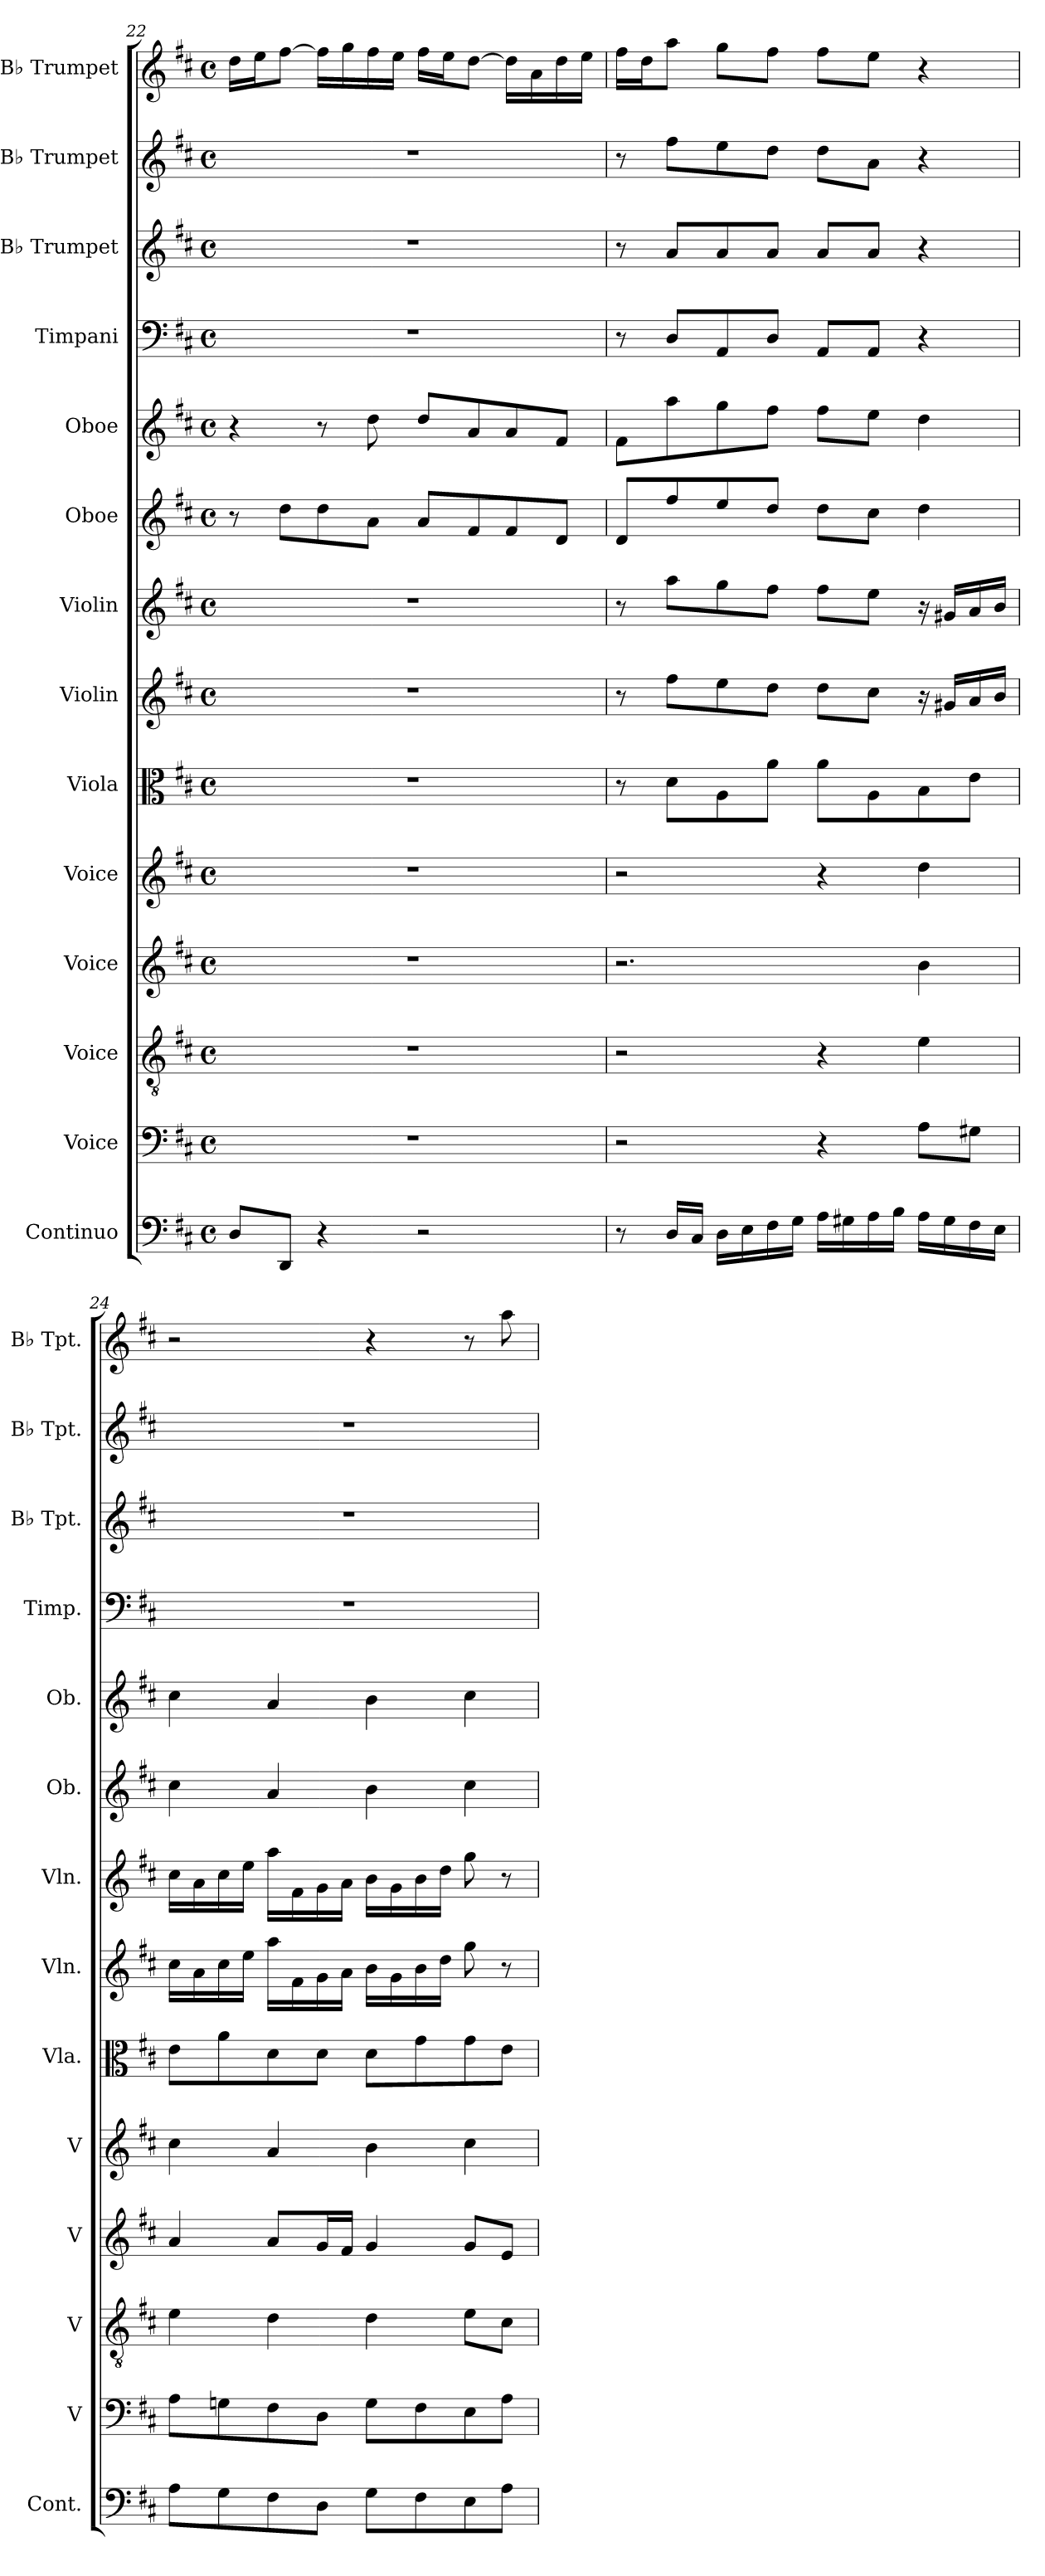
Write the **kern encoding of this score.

**kern	**kern	**kern	**kern	**kern	**kern	**kern	**kern	**kern	**kern	**kern	**kern	**kern	**kern
*part14	*part13	*part12	*part11	*part10	*part9	*part8	*part7	*part6	*part5	*part4	*part3	*part2	*part1
*staff14	*staff13	*staff12	*staff11	*staff10	*staff9	*staff8	*staff7	*staff6	*staff5	*staff4	*staff3	*staff2	*staff1
*I"Continuo	*I"Voice	*I"Voice	*I"Voice	*I"Voice	*I"Viola	*I"Violin	*I"Violin	*I"Oboe	*I"Oboe	*I"Timpani	*I"B♭ Trumpet	*I"B♭ Trumpet	*I"B♭ Trumpet
*I'Cont.	*I'V	*I'V	*I'V	*I'V	*I'Vla.	*I'Vln.	*I'Vln.	*I'Ob.	*I'Ob.	*I'Timp.	*I'B♭ Tpt.	*I'B♭ Tpt.	*I'B♭ Tpt.
*clefF4	*clefF4	*clefGv2	*clefG2	*clefG2	*clefC3	*clefG2	*clefG2	*clefG2	*clefG2	*clefF4	*clefG2	*clefG2	*clefG2
*	*	*	*	*	*	*	*	*	*	*	*ITrd1c2	*ITrd1c2	*ITrd1c2
*k[f#c#]	*k[f#c#]	*k[f#c#]	*k[f#c#]	*k[f#c#]	*k[f#c#]	*k[f#c#]	*k[f#c#]	*k[f#c#]	*k[f#c#]	*k[f#c#]	*k[]	*k[]	*k[]
*M4/4	*M4/4	*M4/4	*M4/4	*M4/4	*M4/4	*M4/4	*M4/4	*M4/4	*M4/4	*M4/4	*M4/4	*M4/4	*M4/4
*met(c)	*met(c)	*met(c)	*met(c)	*met(c)	*met(c)	*met(c)	*met(c)	*met(c)	*met(c)	*met(c)	*met(c)	*met(c)	*met(c)
=22	=22	=22	=22	=22	=22	=22	=22	=22	=22	=22	=22	=22	=22
8DL	1r	1r	1r	1r	1r	1r	1r	8r	4r	1r	1r	1r	16ccLL
.	.	.	.	.	.	.	.	.	.	.	.	.	16ddJ
8DDJ	.	.	.	.	.	.	.	8ddL	.	.	.	.	[8eeJ
4r	.	.	.	.	.	.	.	8dd	8r	.	.	.	16eeLL]
.	.	.	.	.	.	.	.	.	.	.	.	.	16ff
.	.	.	.	.	.	.	.	8aJ	8dd	.	.	.	16ee
.	.	.	.	.	.	.	.	.	.	.	.	.	16ddJJ
2r	.	.	.	.	.	.	.	8aL	8ddL	.	.	.	16eeLL
.	.	.	.	.	.	.	.	.	.	.	.	.	16ddJ
.	.	.	.	.	.	.	.	8f#	8a	.	.	.	[8ccJ
.	.	.	.	.	.	.	.	8f#	8a	.	.	.	16ccLL]
.	.	.	.	.	.	.	.	.	.	.	.	.	16g
.	.	.	.	.	.	.	.	8dJ	8f#J	.	.	.	16cc
.	.	.	.	.	.	.	.	.	.	.	.	.	16ddJJ
=23	=23	=23	=23	=23	=23	=23	=23	=23	=23	=23	=23	=23	=23
8r	2r	2r	2.r	2r	8r	8r	8r	8dL	8f#L	8r	8r	8r	16eeLL
.	.	.	.	.	.	.	.	.	.	.	.	.	16ccJ
16DLL	.	.	.	.	8dL	8ff#L	8aaL	8ff#	8aa	8DL	8gL	8eeL	8ggJ
16C#JJ	.	.	.	.	.	.	.	.	.	.	.	.	.
16DLL	.	.	.	.	8A	8ee	8gg	8ee	8gg	8AA	8g	8dd	8ffL
16E	.	.	.	.	.	.	.	.	.	.	.	.	.
16F#	.	.	.	.	8aJ	8ddJ	8ff#J	8ddJ	8ff#J	8DJ	8gJ	8ccJ	8eeJ
16GJJ	.	.	.	.	.	.	.	.	.	.	.	.	.
16ALL	4r	4r	.	4r	8aL	8ddL	8ff#L	8ddL	8ff#L	8AAL	8gL	8ccL	8eeL
16G#X	.	.	.	.	.	.	.	.	.	.	.	.	.
16A	.	.	.	.	8A	8cc#J	8eeJ	8cc#J	8eeJ	8AAJ	8gJ	8gJ	8ddJ
16BJJ	.	.	.	.	.	.	.	.	.	.	.	.	.
16ALL	8AL	4e	4b	4dd	8B	16r	16r	4dd	4dd	4r	4r	4r	4r
16G#	.	.	.	.	.	16g#XLL	16g#XLL	.	.	.	.	.	.
16F#	8G#XJ	.	.	.	8eJ	16a	16a	.	.	.	.	.	.
16EJJ	.	.	.	.	.	16bJJ	16bJJ	.	.	.	.	.	.
=24	=24	=24	=24	=24	=24	=24	=24	=24	=24	=24	=24	=24	=24
8AL	8AL	4e	4a	4cc#	8eL	16cc#LL	16cc#LL	4cc#	4cc#	1r	1r	1r	2r
.	.	.	.	.	.	16a	16a	.	.	.	.	.	.
8G	8Gn	.	.	.	8a	16cc#	16cc#	.	.	.	.	.	.
.	.	.	.	.	.	16eeJJ	16eeJJ	.	.	.	.	.	.
8F#	8F#	4d	8aL	4a	8d	16aaLL	16aaLL	4a	4a	.	.	.	.
.	.	.	.	.	.	16f#	16f#	.	.	.	.	.	.
8DJ	8DJ	.	16gL	.	8dJ	16g	16g	.	.	.	.	.	.
.	.	.	16f#JJ	.	.	16aJJ	16aJJ	.	.	.	.	.	.
8GL	8GL	4d	4g	4b	8dL	16bLL	16bLL	4b	4b	.	.	.	4r
.	.	.	.	.	.	16g	16g	.	.	.	.	.	.
8F#	8F#	.	.	.	8g	16b	16b	.	.	.	.	.	.
.	.	.	.	.	.	16ddJJ	16ddJJ	.	.	.	.	.	.
8E	8E	8eL	8gL	4cc#	8g	8gg	8gg	4cc#	4cc#	.	.	.	8r
8AJ	8AJ	8c#J	8eJ	.	8eJ	8r	8r	.	.	.	.	.	8gg
=	=	=	=	=	=	=	=	=	=	=	=	=	=
*-	*-	*-	*-	*-	*-	*-	*-	*-	*-	*-	*-	*-	*-
